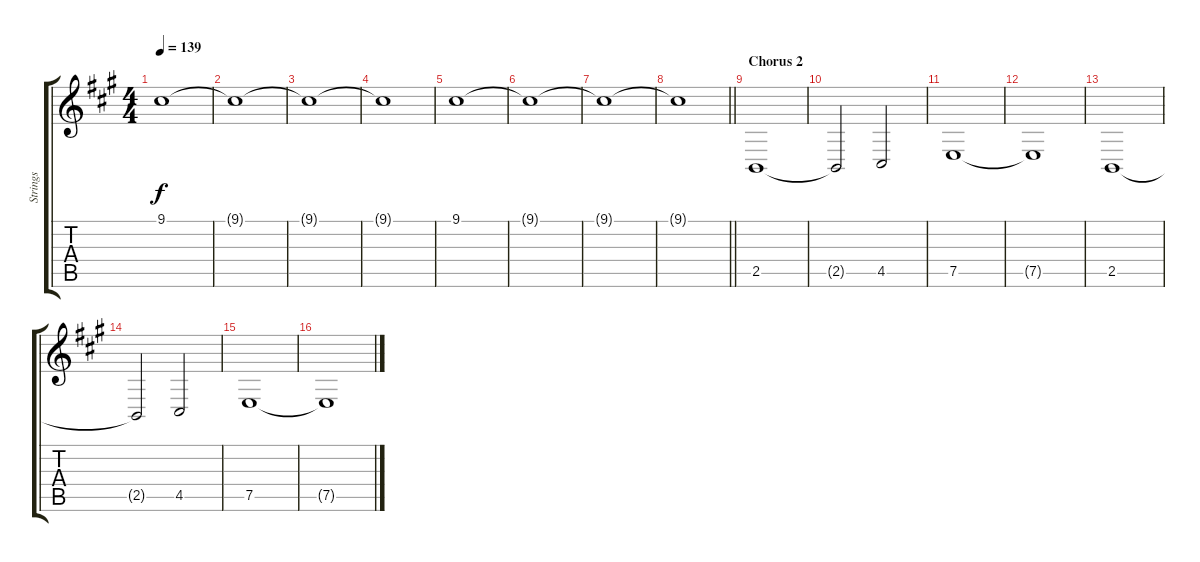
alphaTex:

\track ("Strings" "Strings") {instrument stringensemble1}
\staff {score tabs}
\tuning (E4 B3 G3 D3 A2 D2) {hide}
\ts (4 4)
\tempo 139
\clef g2
\ks a
9.1.1{dy f} |
9.1{t}.1 |
9.1{t}.1 |
9.1{t}.1 |
9.1.1 |
9.1{t}.1 |
9.1{t}.1 |
\barLineRight lightlight
9.1{t}.1 |
\section ("" "Chorus 2")
2.5.1 |
2.5{t}.2 4.5.2 |
7.5.1 |
7.5{t}.1 |
2.5.1 |
2.5{t}.2 4.5.2 |
7.5.1 |
7.5{t}.1
